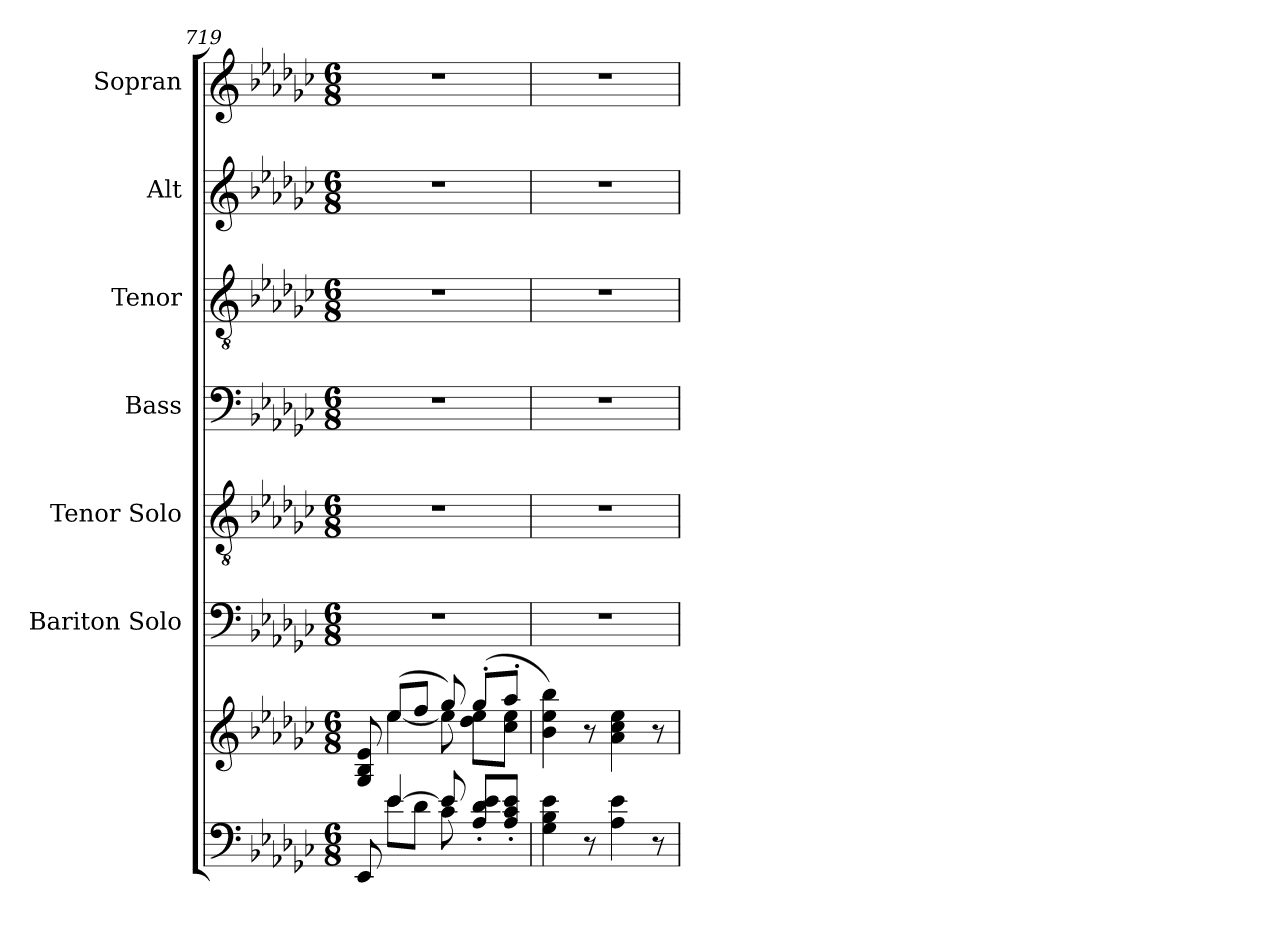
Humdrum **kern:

**kern	**kern	**kern	**kern	**kern	**kern	**kern	**kern
*part7	*part7	*part6	*part5	*part4	*part3	*part2	*part1
*staff8	*staff7	*staff6	*staff5	*staff4	*staff3	*staff2	*staff1
*	*	*I"Bariton Solo	*I"Tenor Solo	*I"Bass	*I"Tenor	*I"Alt	*I"Sopran
*	*	*	*	*I'B.	*I'T.	*I'A.	*I'S.
*clefF4	*clefG2	*clefF4	*clefGv2	*clefF4	*clefGv2	*clefG2	*clefG2
*k[b-e-a-d-g-c-]	*k[b-e-a-d-g-c-]	*k[b-e-a-d-g-c-]	*k[b-e-a-d-g-c-]	*k[b-e-a-d-g-c-]	*k[b-e-a-d-g-c-]	*k[b-e-a-d-g-c-]	*k[b-e-a-d-g-c-]
*G-:	*G-:	*G-:	*G-:	*G-:	*G-:	*G-:	*G-:
*M6/8	*M6/8	*M6/8	*M6/8	*M6/8	*M6/8	*M6/8	*M6/8
=719	=719	=719	=719	=719	=719	=719	=719
*^	*^	*	*	*	*	*	*
8EE-/	8ryy	8G-/ 8B-/ 8e-/	8ryy	2.r	2.r	2.r	2.r	2.r	2.r
[>4e-/	8e-\L	(>8ee-/L	[<4ee-\	.	.	.	.	.	.
.	8d-\J	8ff/J	.	.	.	.	.	.	.
8e-/]	8c-\	8gg-/)	8ee-\]	.	.	.	.	.	.
8A-/'> 8d-/'> 8e-/'>L	4ryy	(>8gg-'>/L	8dd-\ 8ee-\L	.	.	.	.	.	.
8A-/'> 8c-/'> 8e-/'>J	.	8aa-'>/J	8cc-\ 8ee-\J	.	.	.	.	.	.
*v	*v	*	*	*	*	*	*	*	*
*	*v	*v	*	*	*	*	*	*
=720	=720	=720	=720	=720	=720	=720	=720
4G-\ 4B-\ 4e-\	4b-\ 4ee-\ 4bb-\)	2.r	2.r	2.r	2.r	2.r	2.r
8r	8r	.	.	.	.	.	.
4A-\ 4e-\	4a-\ 4cc-\ 4ee-\	.	.	.	.	.	.
8r	8r	.	.	.	.	.	.
=	=	=	=	=	=	=	=
*-	*-	*-	*-	*-	*-	*-	*-
